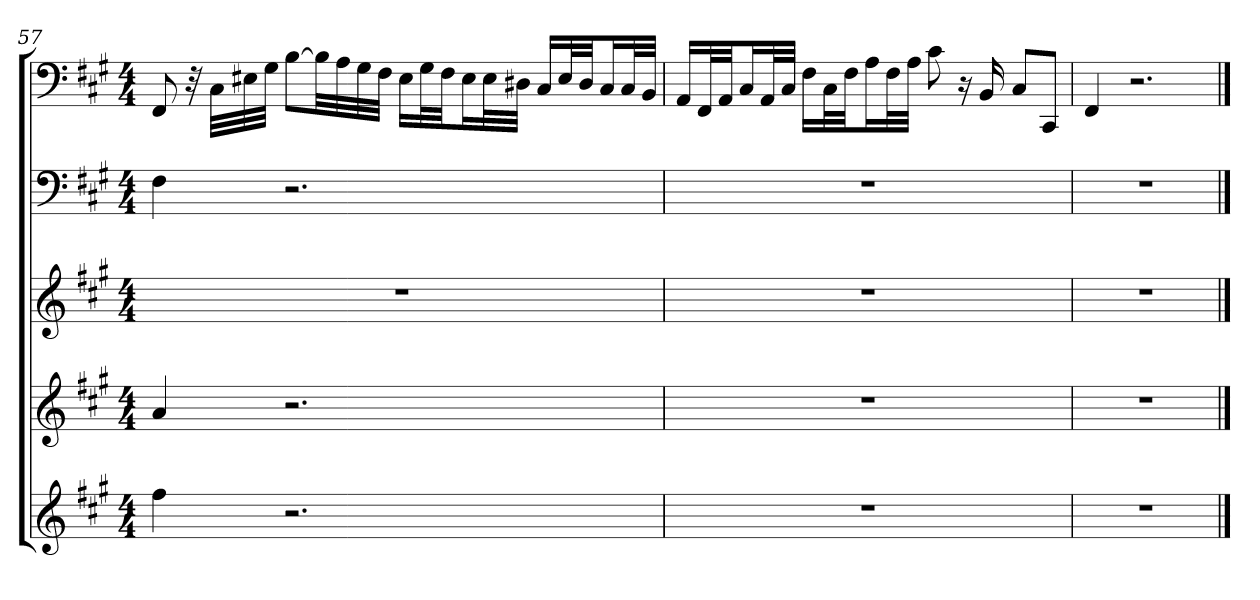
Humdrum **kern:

**kern	**kern	**kern	**kern	**kern
*part5	*part4	*part3	*part2	*part1
*staff5	*staff4	*staff3	*staff2	*staff1
*clefG2	*clefG2	*clefG2	*clefF4	*clefF4
*k[f#c#g#]	*k[f#c#g#]	*k[f#c#g#]	*k[f#c#g#]	*k[f#c#g#]
*f#:	*f#:	*f#:	*f#:	*f#:
*M4/4	*M4/4	*M4/4	*M4/4	*M4/4
=57	=57	=57	=57	=57
4ff#	4a	1r	4F#	8FF#
.	.	.	.	32r
.	.	.	.	32C#\LLL
.	.	.	.	32E#X\
.	.	.	.	32G#\JJJ
2.r	2.r	.	2.r	[8B\L
.	.	.	.	32B\LL]
.	.	.	.	32A\
.	.	.	.	32G#\
.	.	.	.	32F#\JJJ
.	.	.	.	16E#\LL
.	.	.	.	32G#\L
.	.	.	.	32F#\JJ
.	.	.	.	16E#\L
.	.	.	.	32E#\L
.	.	.	.	32D#X\JJJ
.	.	.	.	16C#/LL
.	.	.	.	32E#/L
.	.	.	.	32D#/JJ
.	.	.	.	16C#/L
.	.	.	.	32C#/L
.	.	.	.	32BB/JJJ
=58	=58	=58	=58	=58
1r	1r	1r	1r	16AA/LL
.	.	.	.	32FF#/L
.	.	.	.	32AA/JJ
.	.	.	.	16C#/L
.	.	.	.	32AA/L
.	.	.	.	32C#/JJJ
.	.	.	.	16F#\LL
.	.	.	.	32C#\L
.	.	.	.	32F#\JJ
.	.	.	.	16A\L
.	.	.	.	32F#\L
.	.	.	.	32A\JJJ
.	.	.	.	8c#
.	.	.	.	16r
.	.	.	.	16BB
.	.	.	.	8C#/L
.	.	.	.	8CC#/J
=59	=59	=59	=59	=59
1r	1r	1r	1r	4FF#
.	.	.	.	2.r
==	==	==	==	==
*-	*-	*-	*-	*-
